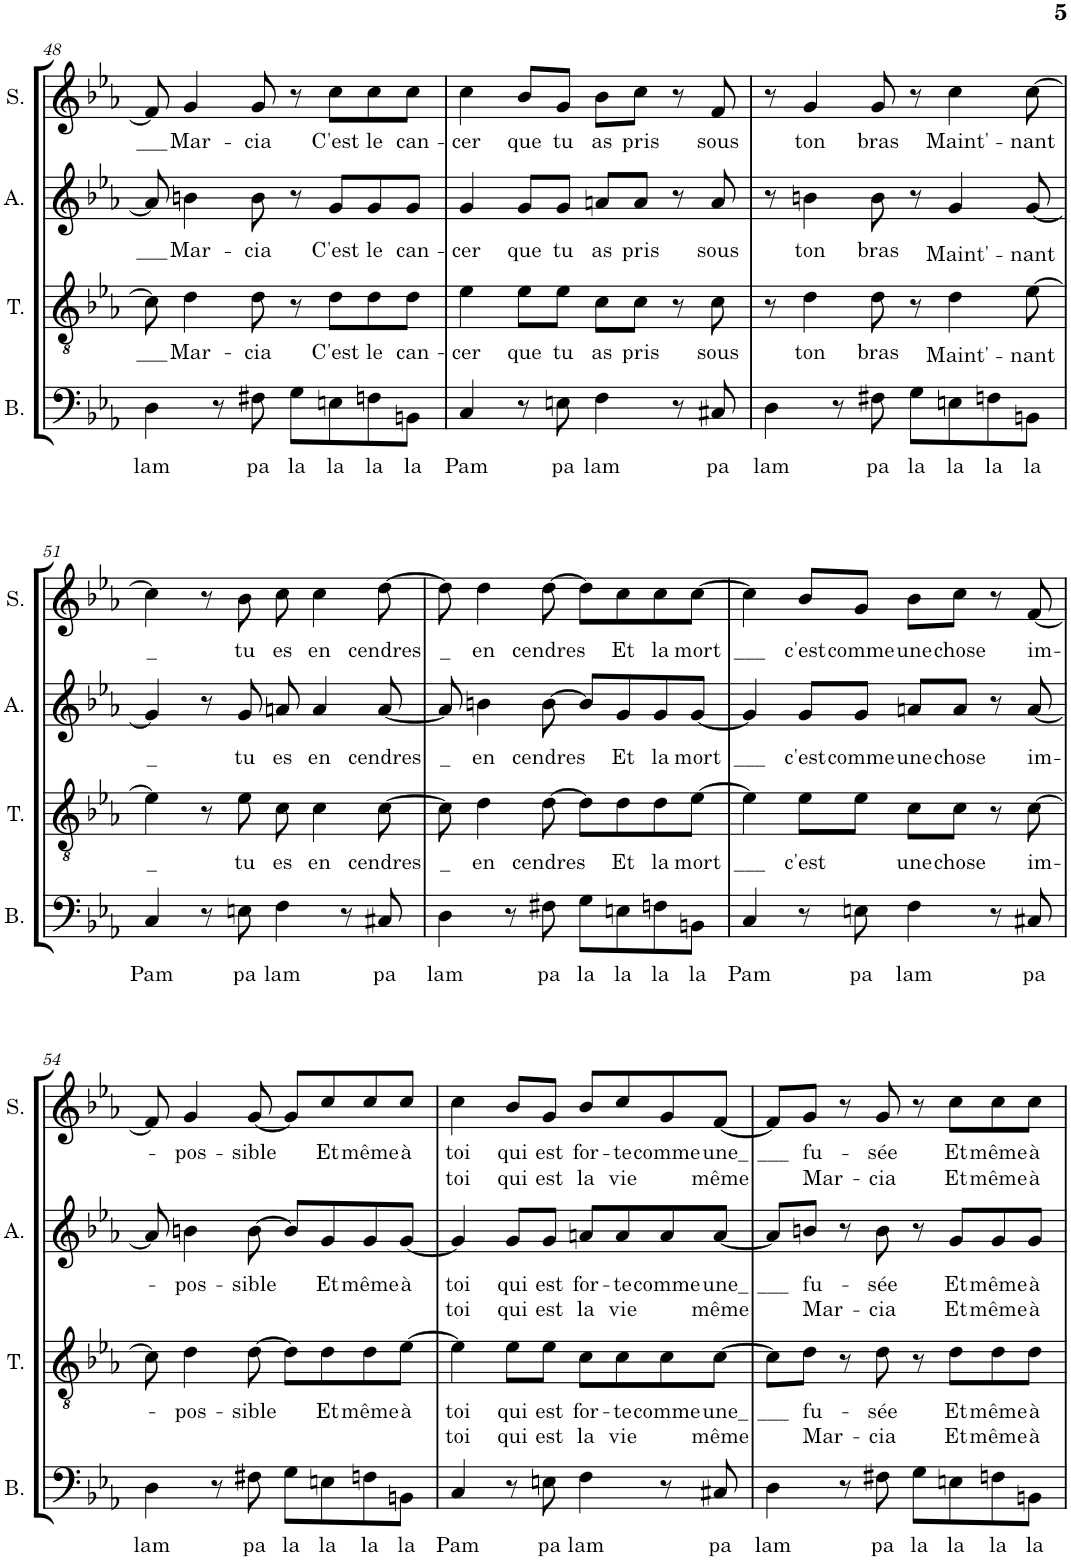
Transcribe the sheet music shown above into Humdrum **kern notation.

**kern	**text	**kern	**text	**text	**kern	**text	**text	**kern	**text	**text
*part4	*part4	*part3	*part3	*part3	*part2	*part2	*part2	*part1	*part1	*part1
*staff4	*staff4	*staff3	*staff3	*staff3	*staff2	*staff2	*staff2	*staff1	*staff1	*staff1
*I"Basse	*	*I"Ténor	*	*	*I"Alto	*	*	*I"Soprano	*	*
*I'B.	*	*I'T.	*	*	*I'A.	*	*	*I'S.	*	*
!!LO:PB:g=z
*clefF4	*	*clefGv2	*	*	*clefG2	*	*	*clefG2	*	*
*k[b-e-a-]	*	*k[b-e-a-]	*	*	*k[b-e-a-]	*	*	*k[b-e-a-]	*	*
*M4/4	*	*M4/4	*	*	*M4/4	*	*	*M4/4	*	*
=48	=48	=48	=48	=48	=48	=48	=48	=48	=48	=48
!	!LO:LY:b	!	!LO:LY:b	!	!	!LO:LY:b	!	!	!LO:LY:b	!
4D\	lam	8c\]	___	.	8a/]	___	.	8f/]	___	.
!	!	!	!LO:LY:b	!	!	!LO:LY:b	!	!	!LO:LY:b	!
.	.	4d\	Mar-	.	4bn\	Mar-	.	4g/	Mar-	.
8r	.	.	.	.	.	.	.	.	.	.
!	!LO:LY:b	!	!LO:LY:b	!	!	!LO:LY:b	!	!	!LO:LY:b	!
8F#X\	pa	8d\	-cia	.	8b\	-cia	.	8g/	-cia	.
!	!LO:LY:b	!	!	!	!	!	!	!	!	!
8G\L	la	8r	.	.	8r	.	.	8r	.	.
!	!LO:LY:b	!	!LO:LY:b	!	!	!LO:LY:b	!	!	!LO:LY:b	!
8En\	la	8d\L	C'est	.	8g/L	C'est	.	8cc\L	C'est	.
!	!LO:LY:b	!	!LO:LY:b	!	!	!LO:LY:b	!	!	!LO:LY:b	!
8Fn\	la	8d\	le	.	8g/	le	.	8cc\	le	.
!	!LO:LY:b	!	!LO:LY:b	!	!	!LO:LY:b	!	!	!LO:LY:b	!
8BBn\J	la	8d\J	can-	.	8g/J	can-	.	8cc\J	can-	.
=49	=49	=49	=49	=49	=49	=49	=49	=49	=49	=49
!	!LO:LY:b	!	!LO:LY:b	!	!	!LO:LY:b	!	!	!LO:LY:b	!
4C/	Pam	4e-\	-cer	.	4g/	-cer	.	4cc\	-cer	.
!	!	!	!LO:LY:b	!	!	!LO:LY:b	!	!	!LO:LY:b	!
8r	.	8e-\L	que	.	8g/L	que	.	8b-/L	que	.
!	!LO:LY:b	!	!LO:LY:b	!	!	!LO:LY:b	!	!	!LO:LY:b	!
8En\	pa	8e-\J	tu	.	8g/J	tu	.	8g/J	tu	.
!	!LO:LY:b	!	!LO:LY:b	!	!	!LO:LY:b	!	!	!LO:LY:b	!
4F\	lam	8c\L	as	.	8an/L	as	.	8b-\L	as	.
!	!	!	!LO:LY:b	!	!	!LO:LY:b	!	!	!LO:LY:b	!
.	.	8c\J	pris	.	8a/J	pris	.	8cc\J	pris	.
8r	.	8r	.	.	8r	.	.	8r	.	.
!	!LO:LY:b	!	!LO:LY:b	!	!	!LO:LY:b	!	!	!LO:LY:b	!
8C#X/	pa	8c\	sous	.	8a/	sous	.	8f/	sous	.
=50	=50	=50	=50	=50	=50	=50	=50	=50	=50	=50
!	!LO:LY:b	!	!	!	!	!	!	!	!	!
4D\	lam	8r	.	.	8r	.	.	8r	.	.
!	!	!	!LO:LY:b	!	!	!LO:LY:b	!	!	!LO:LY:b	!
.	.	4d\	ton	.	4bn\	ton	.	4g/	ton	.
8r	.	.	.	.	.	.	.	.	.	.
!	!LO:LY:b	!	!LO:LY:b	!	!	!LO:LY:b	!	!	!LO:LY:b	!
8F#X\	pa	8d\	bras	.	8b\	bras	.	8g/	bras	.
!	!LO:LY:b	!	!	!	!	!	!	!	!	!
8G\L	la	8r	.	.	8r	.	.	8r	.	.
!	!LO:LY:b	!	!LO:LY:b	!	!	!LO:LY:b	!	!	!LO:LY:b	!
8En\	la	4d\	Maint'-	.	4g/	Maint'-	.	4cc\	Maint'-	.
!	!LO:LY:b	!	!	!	!	!	!	!	!	!
8Fn\	la	.	.	.	.	.	.	.	.	.
!	!LO:LY:b	!	!LO:LY:b	!	!	!LO:LY:b	!	!	!LO:LY:b	!
8BBn\J	la	[8e-\	-nant	.	[8g/	-nant	.	[8cc\	-nant	.
!!LO:LB:g=z
=51	=51	=51	=51	=51	=51	=51	=51	=51	=51	=51
!	!LO:LY:b	!	!LO:LY:b	!	!	!LO:LY:b	!	!	!LO:LY:b	!
4C/	Pam	4e-\]	_	.	4g/]	_	.	4cc\]	_	.
8r	.	8r	.	.	8r	.	.	8r	.	.
!	!LO:LY:b	!	!LO:LY:b	!	!	!LO:LY:b	!	!	!LO:LY:b	!
8En\	pa	8e-\	tu	.	8g/	tu	.	8b-\	tu	.
!	!LO:LY:b	!	!LO:LY:b	!	!	!LO:LY:b	!	!	!LO:LY:b	!
4F\	lam	8c\	es	.	8an/	es	.	8cc\	es	.
!	!	!	!LO:LY:b	!	!	!LO:LY:b	!	!	!LO:LY:b	!
.	.	4c\	en	.	4a/	en	.	4cc\	en	.
8r	.	.	.	.	.	.	.	.	.	.
!	!LO:LY:b	!	!LO:LY:b	!	!	!LO:LY:b	!	!	!LO:LY:b	!
8C#X/	pa	[8c\	cendres	.	[8a/	cendres	.	[8dd\	cendres	.
=52	=52	=52	=52	=52	=52	=52	=52	=52	=52	=52
!	!LO:LY:b	!	!LO:LY:b	!	!	!LO:LY:b	!	!	!LO:LY:b	!
4D\	lam	8c\]	_	.	8a/]	_	.	8dd\]	_	.
!	!	!	!LO:LY:b	!	!	!LO:LY:b	!	!	!LO:LY:b	!
.	.	4d\	en	.	4bn\	en	.	4dd\	en	.
8r	.	.	.	.	.	.	.	.	.	.
!	!LO:LY:b	!	!LO:LY:b	!	!	!LO:LY:b	!	!	!LO:LY:b	!
8F#X\	pa	[8d\	cendres	.	[8b\	cendres	.	[8dd\	cendres	.
!	!LO:LY:b	!	!	!	!	!	!	!	!	!
8G\L	la	8d\L]	.	.	8b/L]	.	.	8dd\L]	.	.
!	!LO:LY:b	!	!LO:LY:b	!	!	!LO:LY:b	!	!	!LO:LY:b	!
8En\	la	8d\	Et	.	8g/	Et	.	8cc\	Et	.
!	!LO:LY:b	!	!LO:LY:b	!	!	!LO:LY:b	!	!	!LO:LY:b	!
8Fn\	la	8d\	la	.	8g/	la	.	8cc\	la	.
!	!LO:LY:b	!	!LO:LY:b	!	!	!LO:LY:b	!	!	!LO:LY:b	!
8BBn\J	la	[8e-\J	mort	.	[8g/J	mort	.	[8cc\J	mort	.
=53	=53	=53	=53	=53	=53	=53	=53	=53	=53	=53
!	!LO:LY:b	!	!LO:LY:b	!	!	!LO:LY:b	!	!	!LO:LY:b	!
4C/	Pam	4e-\]	___	.	4g/]	___	.	4cc\]	___	.
!	!	!	!LO:LY:b	!	!	!LO:LY:b	!	!	!LO:LY:b	!
8r	.	8e-\L	c'est	.	8g/L	c'est	.	8b-/L	c'est	.
!	!LO:LY:b	!	!	!	!	!LO:LY:b	!	!	!LO:LY:b	!
8En\	pa	8e-\J	.	.	8g/J	comme	.	8g/J	comme	.
!	!LO:LY:b	!	!LO:LY:b	!	!	!LO:LY:b	!	!	!LO:LY:b	!
4F\	lam	8c\L	une	.	8an/L	une	.	8b-\L	une	.
!	!	!	!LO:LY:b	!	!	!LO:LY:b	!	!	!LO:LY:b	!
.	.	8c\J	chose	.	8a/J	chose	.	8cc\J	chose	.
8r	.	8r	.	.	8r	.	.	8r	.	.
!	!LO:LY:b	!	!LO:LY:b	!	!	!LO:LY:b	!	!	!LO:LY:b	!
8C#X/	pa	[8c\	im-	.	[8a/	im-	.	[8f/	im-	.
!!LO:LB:g=z
=54	=54	=54	=54	=54	=54	=54	=54	=54	=54	=54
!	!LO:LY:b	!	!	!	!	!	!	!	!	!
4D\	lam	8c\]	.	.	8a/]	.	.	8f/]	.	.
!	!	!	!LO:LY:b	!	!	!LO:LY:b	!	!	!LO:LY:b	!
.	.	4d\	-pos-	.	4bn\	-pos-	.	4g/	-pos-	.
8r	.	.	.	.	.	.	.	.	.	.
!	!LO:LY:b	!	!LO:LY:b	!	!	!LO:LY:b	!	!	!LO:LY:b	!
8F#X\	pa	[8d\	-sible	.	[8b\	-sible	.	[8g/	-sible	.
!	!LO:LY:b	!	!	!	!	!	!	!	!	!
8G\L	la	8d\L]	.	.	8b/L]	.	.	8g/L]	.	.
!	!LO:LY:b	!	!LO:LY:b	!	!	!LO:LY:b	!	!	!LO:LY:b	!
8En\	la	8d\	Et	.	8g/	Et	.	8cc/	Et	.
!	!LO:LY:b	!	!LO:LY:b	!	!	!LO:LY:b	!	!	!LO:LY:b	!
8Fn\	la	8d\	même	.	8g/	même	.	8cc/	même	.
!	!LO:LY:b	!	!LO:LY:b	!	!	!LO:LY:b	!	!	!LO:LY:b	!
8BBn\J	la	[8e-\J	à	.	[8g/J	à	.	8cc/J	à	.
=55	=55	=55	=55	=55	=55	=55	=55	=55	=55	=55
!	!LO:LY:b	!	!LO:LY:b	!LO:LY:b	!	!LO:LY:b	!LO:LY:b	!	!LO:LY:b	!LO:LY:b
4C/	Pam	4e-\]	toi	toi	4g/]	toi	toi	4cc\	toi	toi
!	!	!	!LO:LY:b	!LO:LY:b	!	!LO:LY:b	!LO:LY:b	!	!LO:LY:b	!LO:LY:b
8r	.	8e-\L	qui	qui	8g/L	qui	qui	8b-/L	qui	qui
!	!LO:LY:b	!	!LO:LY:b	!LO:LY:b	!	!LO:LY:b	!LO:LY:b	!	!LO:LY:b	!LO:LY:b
8En\	pa	8e-\J	est	est	8g/J	est	est	8g/J	est	est
!	!LO:LY:b	!	!LO:LY:b	!LO:LY:b	!	!LO:LY:b	!LO:LY:b	!	!LO:LY:b	!LO:LY:b
4F\	lam	8c\L	for-	la	8an/L	for-	la	8b-/L	for-	la
!	!	!	!LO:LY:b	!LO:LY:b	!	!LO:LY:b	!LO:LY:b	!	!LO:LY:b	!LO:LY:b
.	.	8c\	-te	vie	8a/	-te	vie	8cc/	-te	vie
!	!	!	!LO:LY:b	!	!	!LO:LY:b	!	!	!LO:LY:b	!
8r	.	8c\	comme	.	8a/	comme	.	8g/	comme	.
!	!LO:LY:b	!	!LO:LY:b	!LO:LY:b	!	!LO:LY:b	!LO:LY:b	!	!LO:LY:b	!LO:LY:b
8C#X/	pa	[8c\J	une_	même	[8a/J	une_	même	[8f/J	une_	même
=56	=56	=56	=56	=56	=56	=56	=56	=56	=56	=56
!	!LO:LY:b	!	!LO:LY:b	!	!	!LO:LY:b	!	!	!LO:LY:b	!
4D\	lam	8c\L]	___	.	8a/L]	___	.	8f/L]	___	.
!	!	!	!LO:LY:b	!LO:LY:b	!	!LO:LY:b	!LO:LY:b	!	!LO:LY:b	!LO:LY:b
.	.	8d\J	fu-	Mar-	8bn/J	fu-	Mar-	8g/J	fu-	Mar-
8r	.	8r	.	.	8r	.	.	8r	.	.
!	!LO:LY:b	!	!LO:LY:b	!LO:LY:b	!	!LO:LY:b	!LO:LY:b	!	!LO:LY:b	!LO:LY:b
8F#X\	pa	8d\	-sée	-cia	8b\	-sée	-cia	8g/	-sée	-cia
!	!LO:LY:b	!	!	!	!	!	!	!	!	!
8G\L	la	8r	.	.	8r	.	.	8r	.	.
!	!LO:LY:b	!	!LO:LY:b	!LO:LY:b	!	!LO:LY:b	!LO:LY:b	!	!LO:LY:b	!LO:LY:b
8En\	la	8d\L	Et	Et	8g/L	Et	Et	8cc\L	Et	Et
!	!LO:LY:b	!	!LO:LY:b	!LO:LY:b	!	!LO:LY:b	!LO:LY:b	!	!LO:LY:b	!LO:LY:b
8Fn\	la	8d\	même	même	8g/	même	même	8cc\	même	même
!	!LO:LY:b	!	!LO:LY:b	!LO:LY:b	!	!LO:LY:b	!LO:LY:b	!	!LO:LY:b	!LO:LY:b
8BBn\J	la	8d\J	à	à	8g/J	à	à	8cc\J	à	à
=	=	=	=	=	=	=	=	=	=	=
*-	*-	*-	*-	*-	*-	*-	*-	*-	*-	*-
